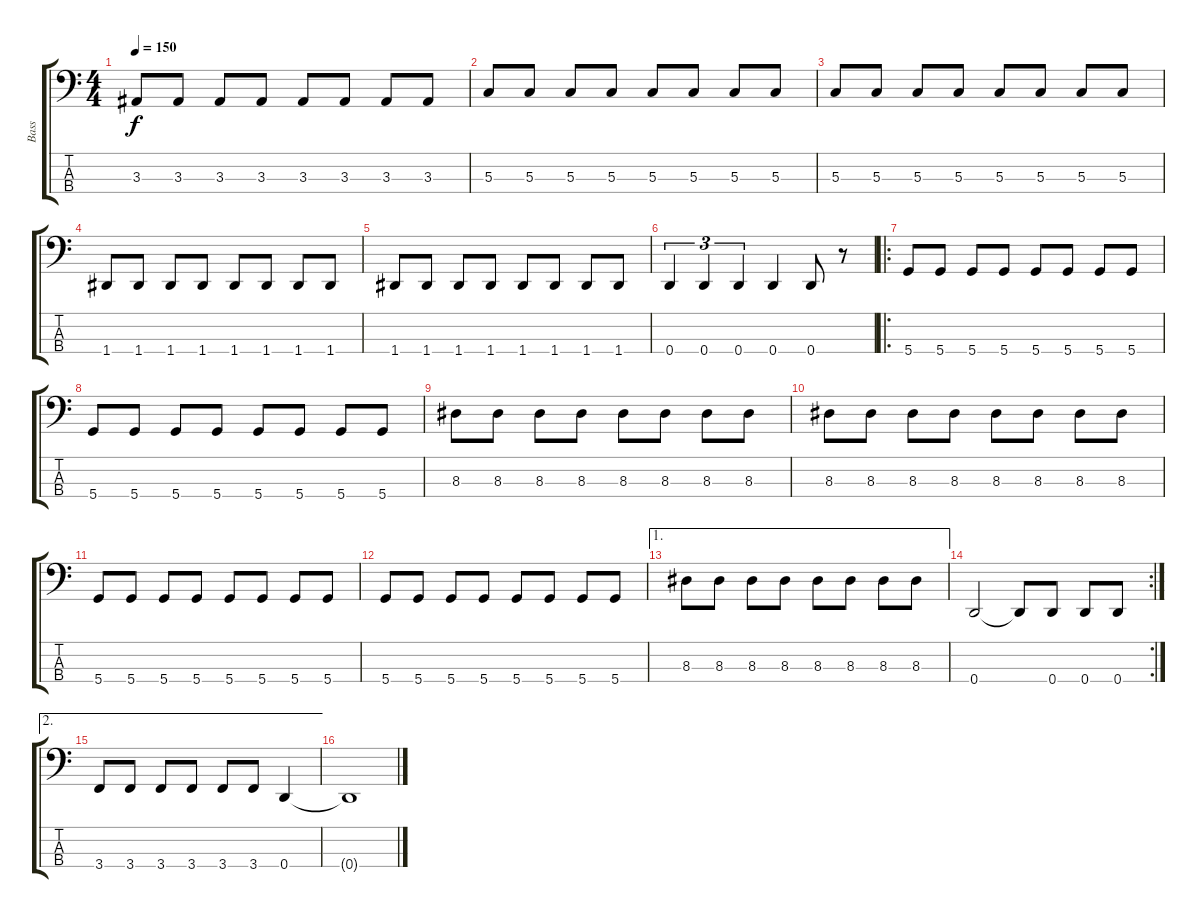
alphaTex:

\track ("Bass" "Bass") {instrument electricbassfinger}
\staff {score tabs}
\tuning (F2 C2 G1 D1) {hide}
\ts (4 4)
\tempo 150
\clef f4
\ks c
3.3.8{dy f} 3.3.8 3.3.8 3.3.8 3.3.8 3.3.8 3.3.8 3.3.8 |
5.3.8 5.3.8 5.3.8 5.3.8 5.3.8 5.3.8 5.3.8 5.3.8 |
5.3.8 5.3.8 5.3.8 5.3.8 5.3.8 5.3.8 5.3.8 5.3.8 |
1.4.8 1.4.8 1.4.8 1.4.8 1.4.8 1.4.8 1.4.8 1.4.8 |
1.4.8 1.4.8 1.4.8 1.4.8 1.4.8 1.4.8 1.4.8 1.4.8 |
0.4.4{tu (3 2)} 0.4.4{tu (3 2)} 0.4.4{tu (3 2)} 0.4.4 0.4.8 r.8 |
\ro
5.4.8 5.4.8 5.4.8 5.4.8 5.4.8 5.4.8 5.4.8 5.4.8 |
5.4.8 5.4.8 5.4.8 5.4.8 5.4.8 5.4.8 5.4.8 5.4.8 |
8.3.8 8.3.8 8.3.8 8.3.8 8.3.8 8.3.8 8.3.8 8.3.8 |
8.3.8 8.3.8 8.3.8 8.3.8 8.3.8 8.3.8 8.3.8 8.3.8 |
5.4.8 5.4.8 5.4.8 5.4.8 5.4.8 5.4.8 5.4.8 5.4.8 |
5.4.8 5.4.8 5.4.8 5.4.8 5.4.8 5.4.8 5.4.8 5.4.8 |
\ae 1
8.3.8 8.3.8 8.3.8 8.3.8 8.3.8 8.3.8 8.3.8 8.3.8 |
\rc 2
0.4.2 0.4{t}.8 0.4.8 0.4.8 0.4.8 |
\ae 2
3.4.8 3.4.8 3.4.8 3.4.8 3.4.8 3.4.8 0.4.4 |
0.4{t}.1
